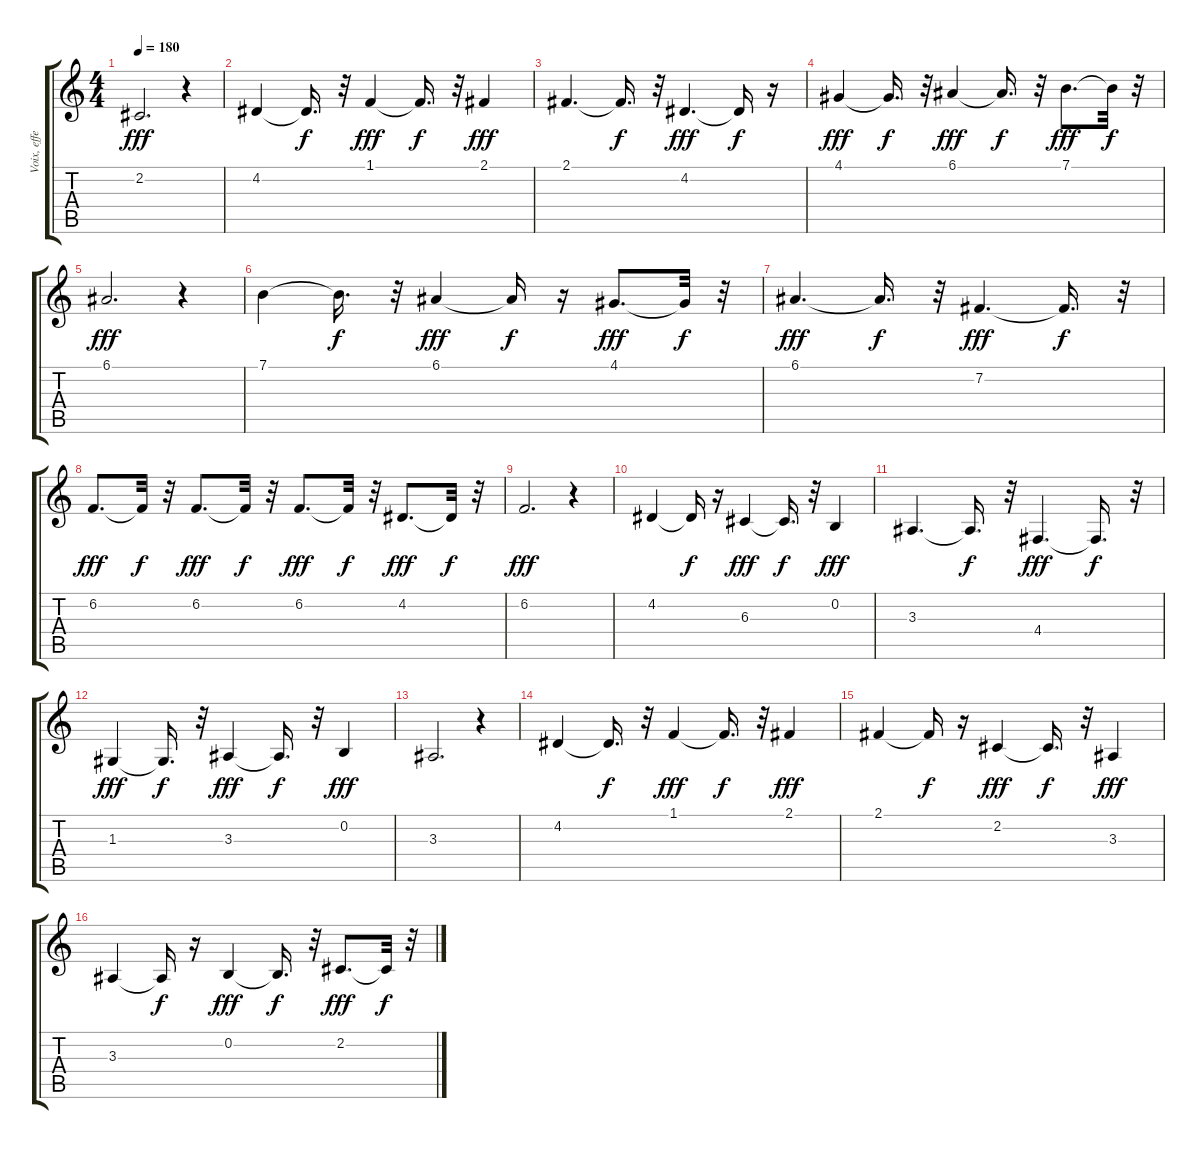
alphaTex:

\track ("Voix, effets" "Voix, effe") {instrument seashore}
\staff {score tabs}
\tuning (E4 B3 G3 D3 A2 E2) {hide}
\ts (4 4)
\tempo 180
\clef g2
\ks c
2.2.2{d dy fff} r.4 |
4.2.4 4.2{t}.16{d dy f} r.32 1.1.4{dy fff} 1.1{t}.16{d dy f} r.32 2.1.4{dy fff} |
2.1.4{d} 2.1{t}.16{d dy f} r.32 4.2.4{d dy fff} 4.2{t}.16{dy f} r.16 |
4.1.4{dy fff} 4.1{t}.16{d dy f} r.32 6.1.4{dy fff} 6.1{t}.16{d dy f} r.32 7.1.8{d dy fff} 7.1{t}.32{dy f} r.32 |
6.1.2{d dy fff} r.4 |
7.1.4 7.1{t}.16{d dy f} r.32 6.1.4{dy fff} 6.1{t}.16{dy f} r.16 4.1.8{d dy fff} 4.1{t}.32{dy f} r.32 |
6.1.4{d dy fff} 6.1{t}.16{d dy f} r.32 7.2.4{d dy fff} 7.2{t}.16{d dy f} r.32 |
6.2.8{d dy fff} 6.2{t}.32{dy f} r.32 6.2.8{d dy fff} 6.2{t}.32{dy f} r.32 6.2.8{d dy fff} 6.2{t}.32{dy f} r.32 4.2.8{d dy fff} 4.2{t}.32{dy f} r.32 |
6.2.2{d dy fff} r.4 |
4.2.4 4.2{t}.16{dy f} r.16 6.3.4{dy fff} 6.3{t}.16{d dy f} r.32 0.2.4{dy fff} |
3.3.4{d} 3.3{t}.16{d dy f} r.32 4.4.4{d dy fff} 4.4{t}.16{d dy f} r.32 |
1.3.4{dy fff} 1.3{t}.16{d dy f} r.32 3.3.4{dy fff} 3.3{t}.16{d dy f} r.32 0.2.4{dy fff} |
3.3.2{d} r.4 |
4.2.4 4.2{t}.16{d dy f} r.32 1.1.4{dy fff} 1.1{t}.16{d dy f} r.32 2.1.4{dy fff} |
2.1.4 2.1{t}.16{dy f} r.16 2.2.4{dy fff} 2.2{t}.16{d dy f} r.32 3.3.4{dy fff} |
3.3.4 3.3{t}.16{dy f} r.16 0.2.4{dy fff} 0.2{t}.16{d dy f} r.32 2.2.8{d dy fff} 2.2{t}.32{dy f} r.32
